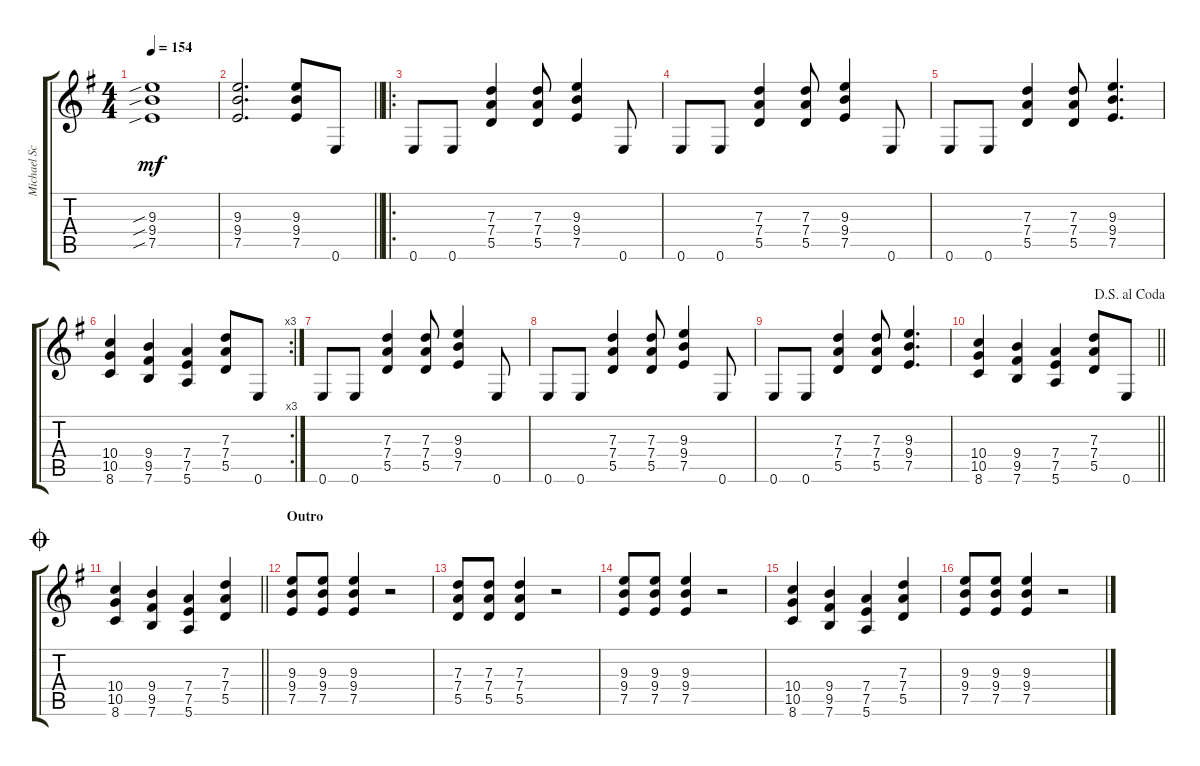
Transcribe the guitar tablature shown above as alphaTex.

\track ("Michael Schenker - Guitar 2" "Michael Sc") {instrument distortionguitar}
\staff {score tabs}
\tuning (E4 B3 G3 D3 A2 E2) {hide}
\ts (4 4)
\tempo 154
\clef g2
\ks g
(9.3{sib} 9.4{sib} 7.5{sib}).1{dy mf} |
\barLineRight lightlight
(9.3 9.4 7.5).2{d} (9.3 9.4 7.5).8 0.6.8 |
\ro
0.6.8 0.6.8 (7.3 7.4 5.5).4 (7.3 7.4 5.5).8 (9.3 9.4 7.5).4 0.6.8 |
0.6.8 0.6.8 (7.3 7.4 5.5).4 (7.3 7.4 5.5).8 (9.3 9.4 7.5).4 0.6.8 |
0.6.8 0.6.8 (7.3 7.4 5.5).4 (7.3 7.4 5.5).8 (9.3 9.4 7.5).4{d} |
\rc 3
(10.4 10.5 8.6).4 (9.4 9.5 7.6).4 (7.4 7.5 5.6).4 (7.3 7.4 5.5).8 0.6.8 |
0.6.8 0.6.8 (7.3 7.4 5.5).4 (7.3 7.4 5.5).8 (9.3 9.4 7.5).4 0.6.8 |
0.6.8 0.6.8 (7.3 7.4 5.5).4 (7.3 7.4 5.5).8 (9.3 9.4 7.5).4 0.6.8 |
0.6.8 0.6.8 (7.3 7.4 5.5).4 (7.3 7.4 5.5).8 (9.3 9.4 7.5).4{d} |
\jump dalsegnoalcoda
\barLineRight lightlight
(10.4 10.5 8.6).4 (9.4 9.5 7.6).4 (7.4 7.5 5.6).4 (7.3 7.4 5.5).8 0.6.8 |
\jump coda
\barLineRight lightlight
(10.4 10.5 8.6).4 (9.4 9.5 7.6).4 (7.4 7.5 5.6).4 (7.3 7.4 5.5).4 |
\section ("" "Outro")
(9.3 9.4 7.5).8 (9.3 9.4 7.5).8 (9.3 9.4 7.5).4 r.2 |
(7.3 7.4 5.5).8 (7.3 7.4 5.5).8 (7.3 7.4 5.5).4 r.2 |
(9.3 9.4 7.5).8 (9.3 9.4 7.5).8 (9.3 9.4 7.5).4 r.2 |
(10.4 10.5 8.6).4 (9.4 9.5 7.6).4 (7.4 7.5 5.6).4 (7.3 7.4 5.5).4 |
(9.3 9.4 7.5).8 (9.3 9.4 7.5).8 (9.3 9.4 7.5).4 r.2
